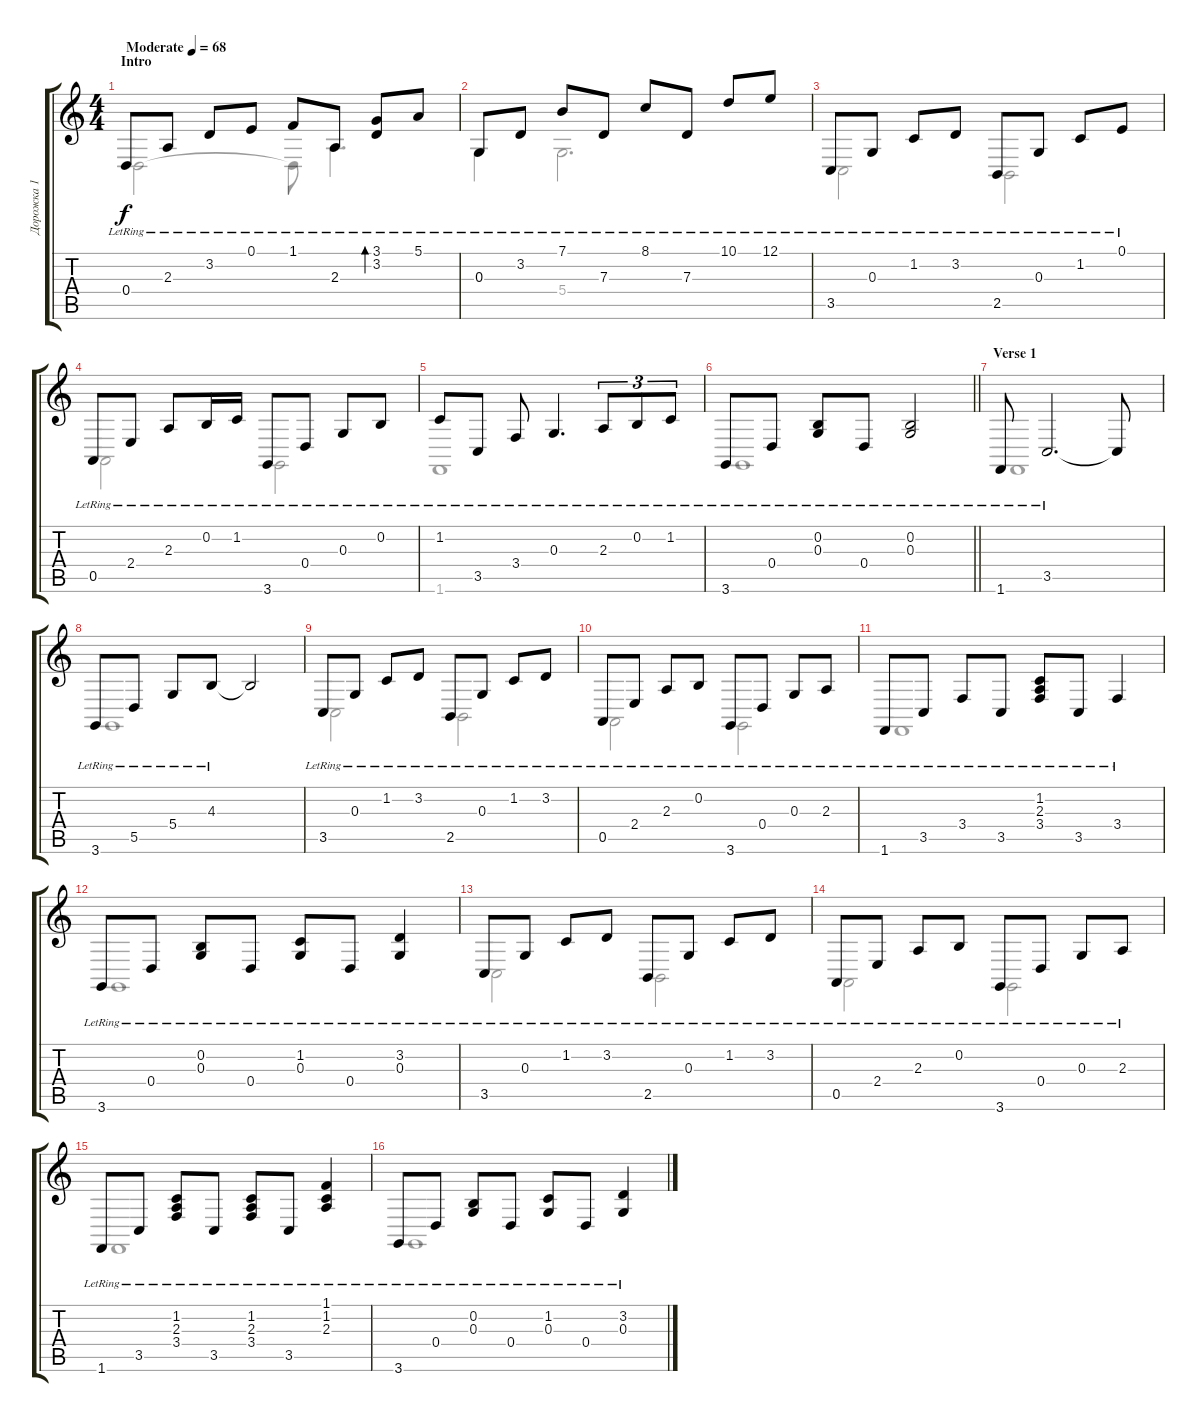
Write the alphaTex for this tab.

\track ("Дорожка 1" "Дорожка 1") {instrument acousticgrandpiano}
\staff {score tabs}
\tuning (E4 B3 G3 D3 A2 E2) {hide}
\voice
\ts (4 4)
\section ("" "Intro")
\tempo (68 "Moderate")
\clef g2
\ks c
0.4{lr}.8{dy f instrument acousticgrandpiano} 2.3{lr}.8 3.2{lr}.8 0.1{lr}.8 1.1{lr}.8 2.3{lr}.8 (3.1{lr} 3.2{lr}).8{bd 120} 5.1{lr}.8 |
0.3{lr}.8 3.2{lr}.8 7.1{lr}.8 7.3{lr}.8 8.1{lr}.8 7.3{lr}.8 10.1{lr}.8 12.1{lr}.8 |
3.5{lr}.8 0.3{lr}.8 1.2{lr}.8 3.2{lr}.8 2.5{lr}.8 0.3{lr}.8 1.2{lr}.8 0.1{lr}.8 |
0.5{lr}.8 2.4{lr}.8 2.3{lr}.8 0.2{lr}.16 1.2{lr}.16 3.6{lr}.8 0.4{lr}.8 0.3{lr}.8 0.2{lr}.8 |
1.2{lr}.8 3.5{lr}.8 3.4{lr}.8 0.3{lr}.4{d} 2.3{lr}.8{tu (3 2)} 0.2{lr}.8{tu (3 2)} 1.2{lr}.8{tu (3 2)} |
\barLineRight lightlight
3.6{lr}.8 0.4{lr}.8 (0.2{lr} 0.3{lr}).8 0.4{lr}.8 (0.2{lr} 0.3{lr}).2 |
\section ("" "Verse 1")
1.6{lr}.8 3.5{lr}.2{d} 3.5{t}.8 |
3.6{lr}.8 5.5{lr}.8 5.4{lr}.8 4.3{lr}.8 4.3{t}.2 |
3.5{lr}.8 0.3{lr}.8 1.2{lr}.8 3.2{lr}.8 2.5{lr}.8 0.3{lr}.8 1.2{lr}.8 3.2{lr}.8 |
0.5{lr}.8 2.4{lr}.8 2.3{lr}.8 0.2{lr}.8 3.6{lr}.8 0.4{lr}.8 0.3{lr}.8 2.3{lr}.8 |
1.6{lr}.8 3.5{lr}.8 3.4{lr}.8 3.5{lr}.8 (1.2{lr} 2.3{lr} 3.4{lr}).8 3.5{lr}.8 3.4{lr}.4 |
3.6{lr}.8 0.4{lr}.8 (0.2{lr} 0.3{lr}).8 0.4{lr}.8 (1.2{lr} 0.3{lr}).8 0.4{lr}.8 (3.2{lr} 0.3{lr}).4 |
3.5{lr}.8 0.3{lr}.8 1.2{lr}.8 3.2{lr}.8 2.5{lr}.8 0.3{lr}.8 1.2{lr}.8 3.2{lr}.8 |
0.5{lr}.8 2.4{lr}.8 2.3{lr}.8 0.2{lr}.8 3.6{lr}.8 0.4{lr}.8 0.3{lr}.8 2.3{lr}.8 |
1.6{lr}.8 3.5{lr}.8 (1.2{lr} 2.3{lr} 3.4{lr}).8 3.5{lr}.8 (1.2{lr} 2.3{lr} 3.4{lr}).8 3.5{lr}.8 (1.1{lr} 1.2{lr} 2.3{lr}).4 |
3.6{lr}.8 0.4{lr}.8 (0.2{lr} 0.3{lr}).8 0.4{lr}.8 (1.2{lr} 0.3{lr}).8 0.4{lr}.8 (3.2{lr} 0.3{lr}).4
\voice
\clef g2
\ottava regular
\simile none
\ks c
0.4.2{dy f} 0.4{t}.8 2.3.4{d} |
0.3.4 5.4.2{d} |
3.5.2 2.5.2 |
0.5.2 3.6.2 |
1.6.1 |
\barLineRight lightlight
3.6.1 |
1.6.1 |
3.6.1 |
3.5.2 2.5.2 |
0.5.2 3.6.2 |
1.6.1 |
3.6.1 |
3.5.2 2.5.2 |
0.5.2 3.6.2 |
1.6.1 |
3.6.1
